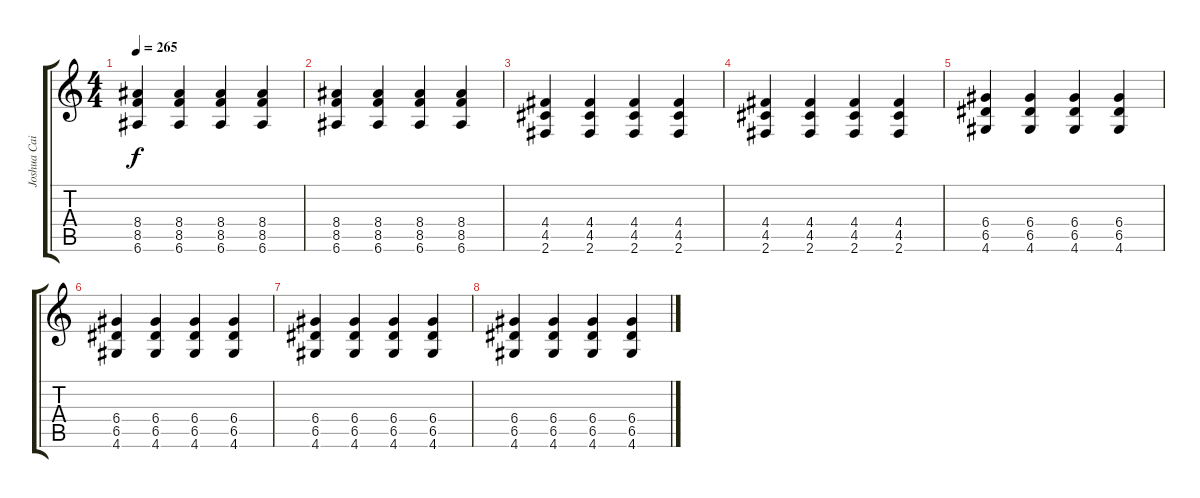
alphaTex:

\track ("Joshua Cain Distortion" "Joshua Cai") {instrument overdrivenguitar}
\staff {score tabs}
\tuning (E4 B3 G3 D3 A2 E2) {hide}
\ts (4 4)
\tempo 265
\clef g2
\ks c
(8.4 8.5 6.6).4{dy f} (8.4 8.5 6.6).4 (8.4 8.5 6.6).4 (8.4 8.5 6.6).4 |
(8.4 8.5 6.6).4 (8.4 8.5 6.6).4 (8.4 8.5 6.6).4 (8.4 8.5 6.6).4 |
(4.4 4.5 2.6).4 (4.4 4.5 2.6).4 (4.4 4.5 2.6).4 (4.4 4.5 2.6).4 |
(4.4 4.5 2.6).4 (4.4 4.5 2.6).4 (4.4 4.5 2.6).4 (4.4 4.5 2.6).4 |
(6.4 6.5 4.6).4 (6.4 6.5 4.6).4 (6.4 6.5 4.6).4 (6.4 6.5 4.6).4 |
(6.4 6.5 4.6).4 (6.4 6.5 4.6).4 (6.4 6.5 4.6).4 (6.4 6.5 4.6).4 |
(6.4 6.5 4.6).4 (6.4 6.5 4.6).4 (6.4 6.5 4.6).4 (6.4 6.5 4.6).4 |
(6.4 6.5 4.6).4 (6.4 6.5 4.6).4 (6.4 6.5 4.6).4 (6.4 6.5 4.6).4
